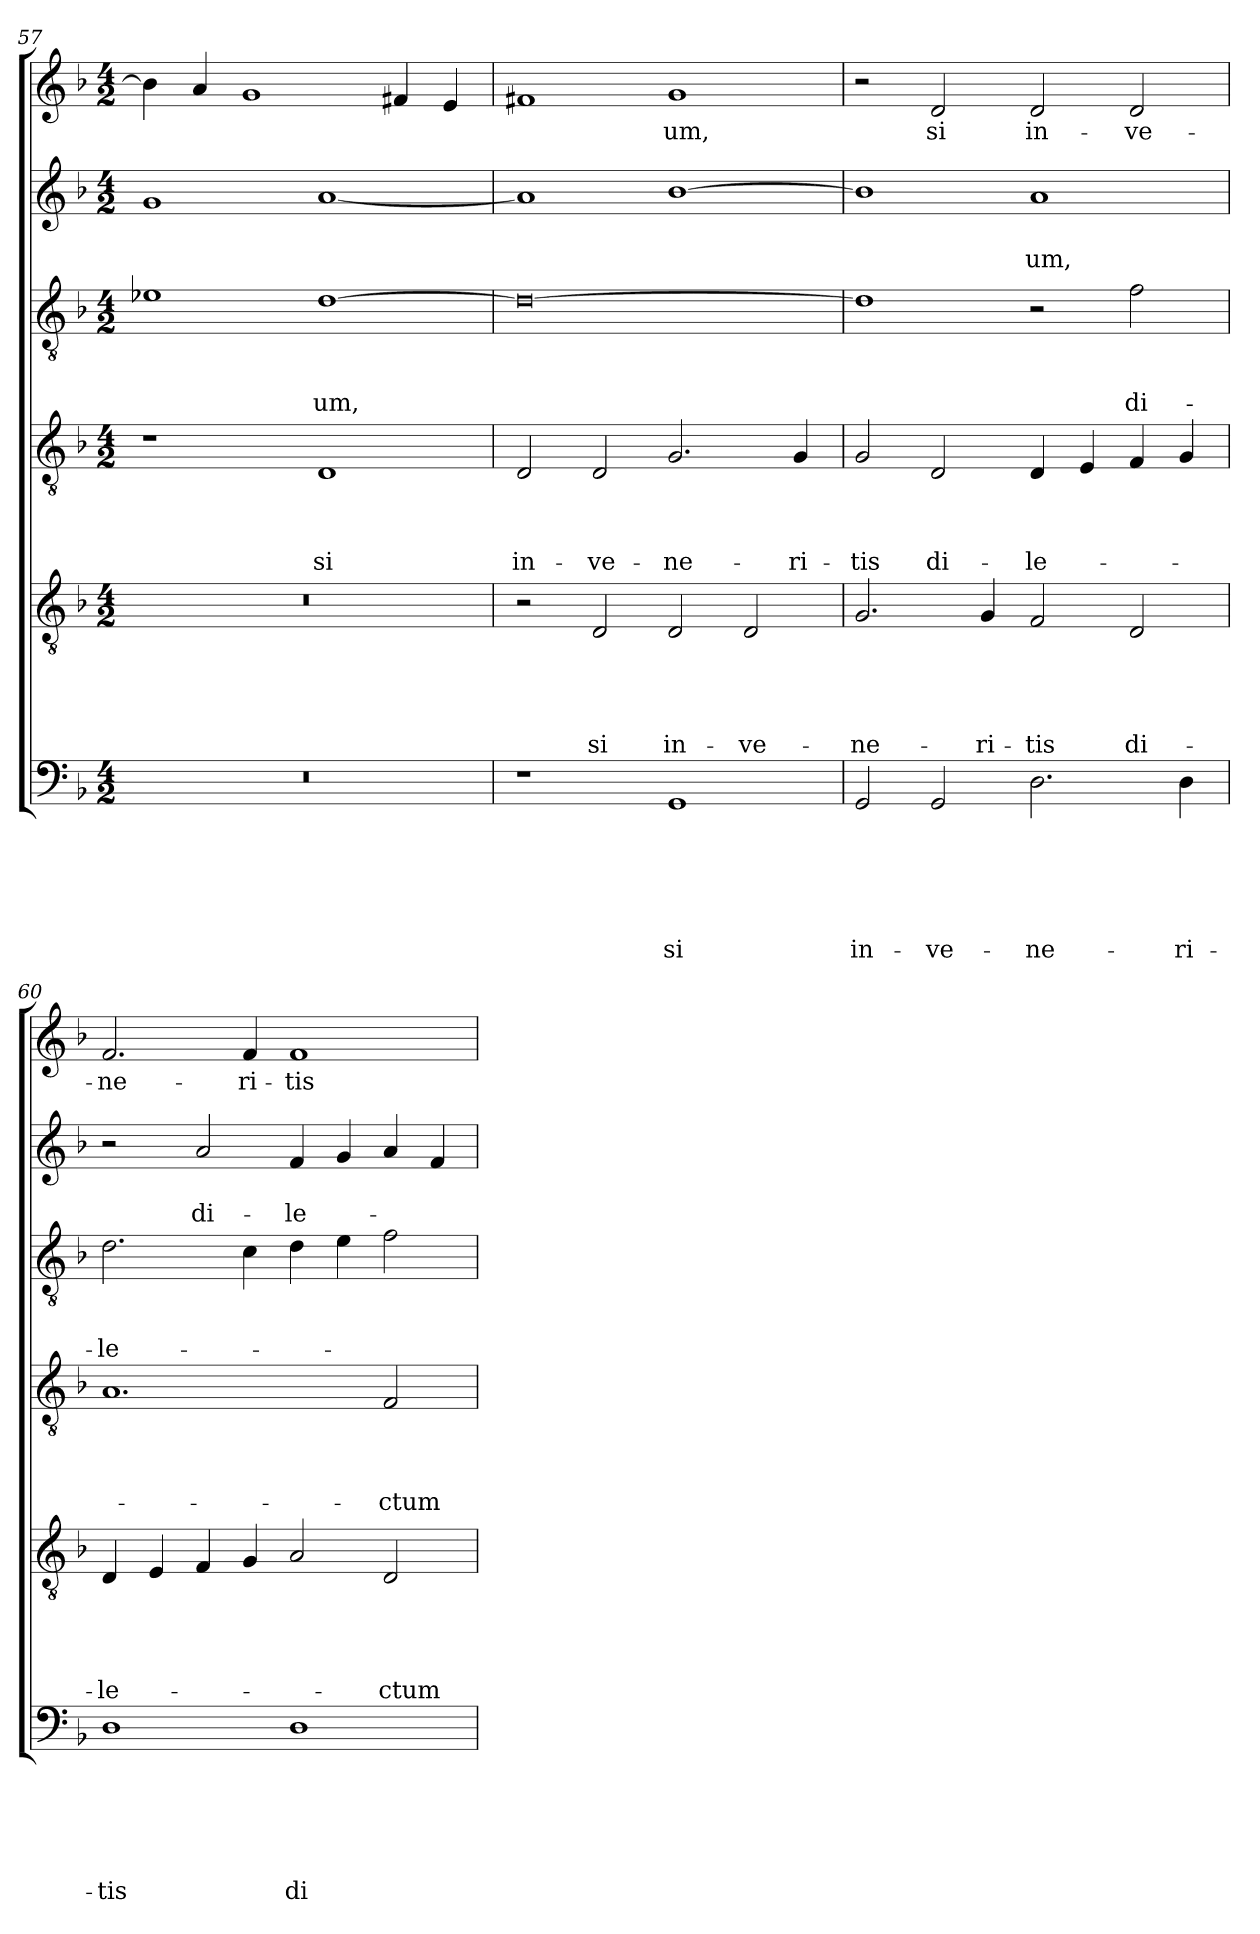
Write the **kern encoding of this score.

**kern	**text	**text	**text	**text	**text	**text	**kern	**text	**text	**text	**text	**text	**kern	**text	**text	**text	**text	**kern	**text	**text	**text	**kern	**text	**text	**kern	**text
*part6	*part6	*part6	*part6	*part6	*part6	*part6	*part5	*part5	*part5	*part5	*part5	*part5	*part4	*part4	*part4	*part4	*part4	*part3	*part3	*part3	*part3	*part2	*part2	*part2	*part1	*part1
*staff6	*staff6	*staff6	*staff6	*staff6	*staff6	*staff6	*staff5	*staff5	*staff5	*staff5	*staff5	*staff5	*staff4	*staff4	*staff4	*staff4	*staff4	*staff3	*staff3	*staff3	*staff3	*staff2	*staff2	*staff2	*staff1	*staff1
*clefF4	*	*	*	*	*	*	*clefGv2	*	*	*	*	*	*clefGv2	*	*	*	*	*clefGv2	*	*	*	*clefG2	*	*	*clefG2	*
*k[b-]	*	*	*	*	*	*	*k[b-]	*	*	*	*	*	*k[b-]	*	*	*	*	*k[b-]	*	*	*	*k[b-]	*	*	*k[b-]	*
*F:	*	*	*	*	*	*	*F:	*	*	*	*	*	*F:	*	*	*	*	*F:	*	*	*	*F:	*	*	*F:	*
*M4/2	*	*	*	*	*	*	*M4/2	*	*	*	*	*	*M4/2	*	*	*	*	*M4/2	*	*	*	*M4/2	*	*	*M4/2	*
=57	=57	=57	=57	=57	=57	=57	=57	=57	=57	=57	=57	=57	=57	=57	=57	=57	=57	=57	=57	=57	=57	=57	=57	=57	=57	=57
0r	.	.	.	.	.	.	0r	.	.	.	.	.	1r	.	.	.	.	1e-X	.	.	.	1g	.	.	4b-\]	.
.	.	.	.	.	.	.	.	.	.	.	.	.	.	.	.	.	.	.	.	.	.	.	.	.	4a/	.
.	.	.	.	.	.	.	.	.	.	.	.	.	.	.	.	.	.	.	.	.	.	.	.	.	1g	.
!	!	!	!	!	!	!	!	!	!	!	!	!	!	!	!	!	!LO:LY:b	!	!	!	!LO:LY:b	!	!	!	!	!
.	.	.	.	.	.	.	.	.	.	.	.	.	1D	.	.	.	si	[1d	.	.	-um,	[1a	.	.	.	.
.	.	.	.	.	.	.	.	.	.	.	.	.	.	.	.	.	.	.	.	.	.	.	.	.	4f#/	.
.	.	.	.	.	.	.	.	.	.	.	.	.	.	.	.	.	.	.	.	.	.	.	.	.	4e/	.
=58	=58	=58	=58	=58	=58	=58	=58	=58	=58	=58	=58	=58	=58	=58	=58	=58	=58	=58	=58	=58	=58	=58	=58	=58	=58	=58
!	!	!	!	!	!	!	!	!	!	!	!	!	!	!	!	!	!LO:LY:b	!	!	!	!	!	!	!	!	!
1r	.	.	.	.	.	.	2r	.	.	.	.	.	2D/	.	.	.	in-	0d_	.	.	.	1a]	.	.	1f#X	.
!	!	!	!	!	!	!	!	!	!	!	!	!LO:LY:b	!	!	!	!	!LO:LY:b	!	!	!	!	!	!	!	!	!
.	.	.	.	.	.	.	2D/	.	.	.	.	si	2D/	.	.	.	-ve-	.	.	.	.	.	.	.	.	.
!	!	!	!	!	!	!LO:LY:b	!	!	!	!	!	!LO:LY:b	!	!	!	!	!LO:LY:b	!	!	!	!	!	!	!	!	!LO:LY:b
1GG	.	.	.	.	.	si	2D/	.	.	.	.	in-	2.G/	.	.	.	-ne-	.	.	.	.	[1b-	.	.	1g	-um,
!	!	!	!	!	!	!	!	!	!	!	!	!LO:LY:b	!	!	!	!	!	!	!	!	!	!	!	!	!	!
.	.	.	.	.	.	.	2D/	.	.	.	.	-ve-	.	.	.	.	.	.	.	.	.	.	.	.	.	.
!	!	!	!	!	!	!	!	!	!	!	!	!	!	!	!	!	!LO:LY:b	!	!	!	!	!	!	!	!	!
.	.	.	.	.	.	.	.	.	.	.	.	.	4G/	.	.	.	-ri-	.	.	.	.	.	.	.	.	.
=59	=59	=59	=59	=59	=59	=59	=59	=59	=59	=59	=59	=59	=59	=59	=59	=59	=59	=59	=59	=59	=59	=59	=59	=59	=59	=59
!	!	!	!	!	!	!LO:LY:b	!	!	!	!	!	!LO:LY:b	!	!	!	!	!LO:LY:b	!	!	!	!	!	!	!	!	!
2GG/	.	.	.	.	.	in-	2.G/	.	.	.	.	-ne-	2G/	.	.	.	-tis	1d]	.	.	.	1b-]	.	.	2r	.
!	!	!	!	!	!	!LO:LY:b	!	!	!	!	!	!	!	!	!	!	!LO:LY:b	!	!	!	!	!	!	!	!	!LO:LY:b
2GG/	.	.	.	.	.	-ve-	.	.	.	.	.	.	2D/	.	.	.	di-	.	.	.	.	.	.	.	2d/	si
!	!	!	!	!	!	!	!	!	!	!	!	!LO:LY:b	!	!	!	!	!	!	!	!	!	!	!	!	!	!
.	.	.	.	.	.	.	4G/	.	.	.	.	-ri-	.	.	.	.	.	.	.	.	.	.	.	.	.	.
!	!	!	!	!	!	!LO:LY:b	!	!	!	!	!	!LO:LY:b	!	!	!	!	!LO:LY:b	!	!	!	!	!	!	!LO:LY:b	!	!LO:LY:b
2.D\	.	.	.	.	.	-ne-	2F/	.	.	.	.	-tis	4D/	.	.	.	-le-	2r	.	.	.	1a	.	-um,	2d/	in-
.	.	.	.	.	.	.	.	.	.	.	.	.	4E/	.	.	.	.	.	.	.	.	.	.	.	.	.
!	!	!	!	!	!	!	!	!	!	!	!	!LO:LY:b	!	!	!	!	!	!	!	!	!LO:LY:b	!	!	!	!	!LO:LY:b
.	.	.	.	.	.	.	2D/	.	.	.	.	di-	4F/	.	.	.	.	2f\	.	.	di-	.	.	.	2d/	-ve-
!	!	!	!	!	!	!LO:LY:b	!	!	!	!	!	!	!	!	!	!	!	!	!	!	!	!	!	!	!	!
4D\	.	.	.	.	.	-ri-	.	.	.	.	.	.	4G/	.	.	.	.	.	.	.	.	.	.	.	.	.
=60	=60	=60	=60	=60	=60	=60	=60	=60	=60	=60	=60	=60	=60	=60	=60	=60	=60	=60	=60	=60	=60	=60	=60	=60	=60	=60
!	!	!	!	!	!	!LO:LY:b	!	!	!	!	!	!LO:LY:b	!	!	!	!	!	!	!	!	!LO:LY:b	!	!	!	!	!LO:LY:b
1D	.	.	.	.	.	-tis	4D/	.	.	.	.	-le-	1.A	.	.	.	.	2.d\	.	.	-le-	2r	.	.	2.f/	-ne-
.	.	.	.	.	.	.	4E/	.	.	.	.	.	.	.	.	.	.	.	.	.	.	.	.	.	.	.
!	!	!	!	!	!	!	!	!	!	!	!	!	!	!	!	!	!	!	!	!	!	!	!	!LO:LY:b	!	!
.	.	.	.	.	.	.	4F/	.	.	.	.	.	.	.	.	.	.	.	.	.	.	2a/	.	di-	.	.
!	!	!	!	!	!	!	!	!	!	!	!	!	!	!	!	!	!	!	!	!	!	!	!	!	!	!LO:LY:b
.	.	.	.	.	.	.	4G/	.	.	.	.	.	.	.	.	.	.	4c\	.	.	.	.	.	.	4f/	-ri-
!	!	!	!	!	!	!LO:LY:b	!	!	!	!	!	!	!	!	!	!	!	!	!	!	!	!	!	!LO:LY:b	!	!LO:LY:b
1D	.	.	.	.	.	di-	2A/	.	.	.	.	.	.	.	.	.	.	4d\	.	.	.	4f/	.	-le-	1f	-tis
.	.	.	.	.	.	.	.	.	.	.	.	.	.	.	.	.	.	4e\	.	.	.	4g/	.	.	.	.
!	!	!	!	!	!	!	!	!	!	!	!	!LO:LY:b	!	!	!	!	!LO:LY:b	!	!	!	!	!	!	!	!	!
.	.	.	.	.	.	.	2D/	.	.	.	.	-ctum	2F/	.	.	.	-ctum	2f\	.	.	.	4a/	.	.	.	.
.	.	.	.	.	.	.	.	.	.	.	.	.	.	.	.	.	.	.	.	.	.	4f/	.	.	.	.
=	=	=	=	=	=	=	=	=	=	=	=	=	=	=	=	=	=	=	=	=	=	=	=	=	=	=
*-	*-	*-	*-	*-	*-	*-	*-	*-	*-	*-	*-	*-	*-	*-	*-	*-	*-	*-	*-	*-	*-	*-	*-	*-	*-	*-
